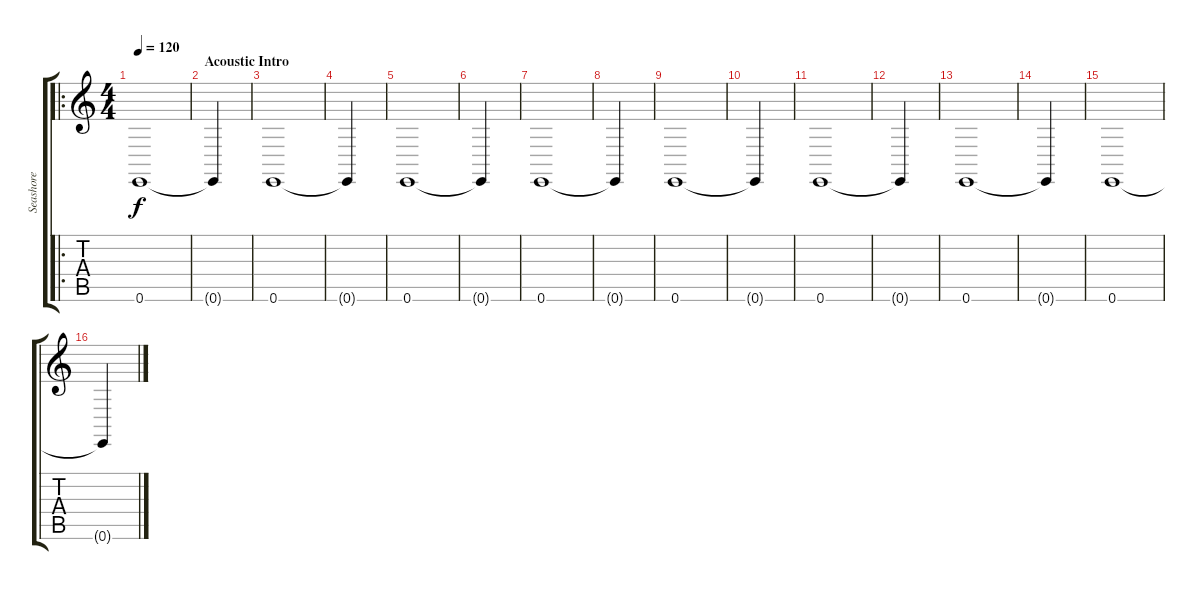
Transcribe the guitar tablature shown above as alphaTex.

\track ("Seashore" "Seashore") {instrument seashore}
\staff {score tabs}
\tuning (E4 B3 G3 D3 A2 E2) {hide}
\ro
\ts (4 4)
\tempo 120
\clef g2
\ks c
0.6.1{dy f instrument seashore} |
\section ("" "Acoustic Intro")
0.6{t}.4 |
0.6.1 |
0.6{t}.4 |
0.6.1 |
0.6{t}.4 |
0.6.1 |
0.6{t}.4 |
0.6.1 |
0.6{t}.4 |
0.6.1 |
0.6{t}.4 |
0.6.1 |
0.6{t}.4 |
0.6.1 |
0.6{t}.4
